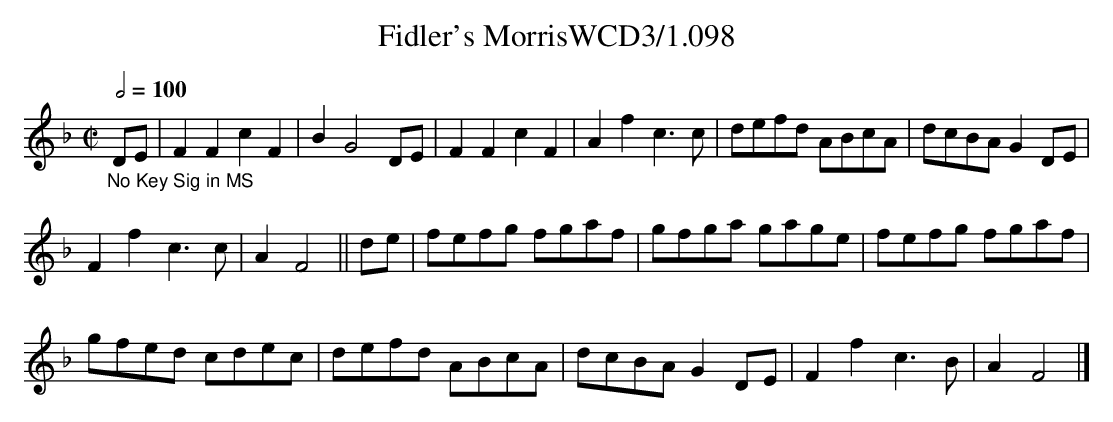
X:1
T:Fidler's MorrisWCD3/1.098
M:C|
L:1/8
Q:1/2=100
K:F
"_No Key Sig in MS"DE|F2F2 c2F2|B2 G4 DE|F2F2 c2F2|\
A2f2 c3c|defd ABcA|dcBA G2 DE|
F2f2 c3c|A2 F4||de|fefg fgaf|\
gfga gage|fefg fgaf|
gfed cdec|defd ABcA|\
dcBA G2 DE|F2f2 c3B|A2F4|]
